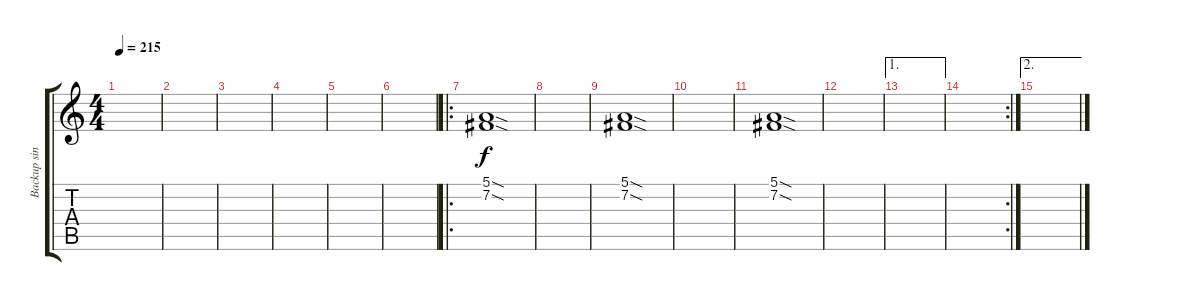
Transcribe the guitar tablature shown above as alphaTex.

\track ("Backup singers" "Backup sin") {instrument cello}
\staff {score tabs}
\tuning (E4 B3 G3 D3 A2 E2) {hide}
\ts (4 4)
\tempo 215
\clef g2
\ks aminor
|
|
|
|
|
|
\ro
(5.1{sod} 7.2{sod}).1 |
|
(5.1{sod} 7.2{sod}).1 |
|
(5.1{sod} 7.2{sod}).1 |
|
\ae 1
|
\rc 2
|
\ae 2
